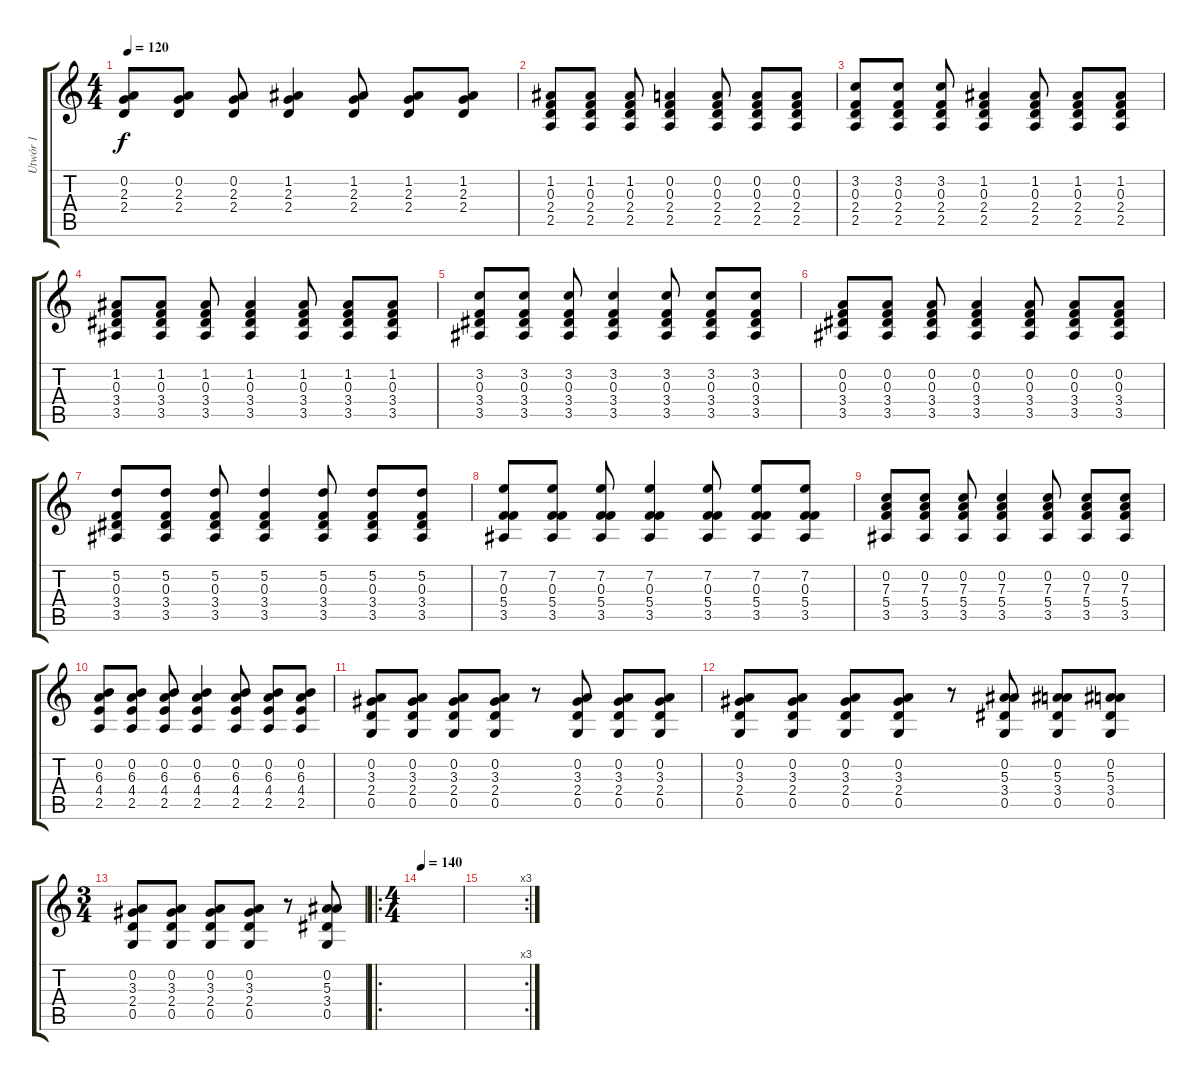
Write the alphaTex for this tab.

\track ("Utwór 1" "Utwór 1") {instrument acousticguitarsteel}
\staff {score tabs}
\tuning (D4 A3 F3 C3 G2 D2) {hide}
\ts (4 4)
\tempo 120
\clef g2
\ks c
(0.2 2.3 2.4).8{dy f} (0.2 2.3 2.4).8 (0.2 2.3 2.4).8 (1.2 2.3 2.4).4 (1.2 2.3 2.4).8 (1.2 2.3 2.4).8 (1.2 2.3 2.4).8 |
(1.2 0.3 2.4 2.5).8 (1.2 0.3 2.4 2.5).8 (1.2 0.3 2.4 2.5).8 (0.2 0.3 2.4 2.5).4 (0.2 0.3 2.4 2.5).8 (0.2 0.3 2.4 2.5).8 (0.2 0.3 2.4 2.5).8 |
(3.2 0.3 2.4 2.5).8 (3.2 0.3 2.4 2.5).8 (3.2 0.3 2.4 2.5).8 (1.2 0.3 2.4 2.5).4 (1.2 0.3 2.4 2.5).8 (1.2 0.3 2.4 2.5).8 (1.2 0.3 2.4 2.5).8 |
(1.2 0.3 3.4 3.5).8 (1.2 0.3 3.4 3.5).8 (1.2 0.3 3.4 3.5).8 (1.2 0.3 3.4 3.5).4 (1.2 0.3 3.4 3.5).8 (1.2 0.3 3.4 3.5).8 (1.2 0.3 3.4 3.5).8 |
(3.2 0.3 3.4 3.5).8 (3.2 0.3 3.4 3.5).8 (3.2 0.3 3.4 3.5).8 (3.2 0.3 3.4 3.5).4 (3.2 0.3 3.4 3.5).8 (3.2 0.3 3.4 3.5).8 (3.2 0.3 3.4 3.5).8 |
(0.2 0.3 3.4 3.5).8 (0.2 0.3 3.4 3.5).8 (0.2 0.3 3.4 3.5).8 (0.2 0.3 3.4 3.5).4 (0.2 0.3 3.4 3.5).8 (0.2 0.3 3.4 3.5).8 (0.2 0.3 3.4 3.5).8 |
(5.2 0.3 3.4 3.5).8 (5.2 0.3 3.4 3.5).8 (5.2 0.3 3.4 3.5).8 (5.2 0.3 3.4 3.5).4 (5.2 0.3 3.4 3.5).8 (5.2 0.3 3.4 3.5).8 (5.2 0.3 3.4 3.5).8 |
(7.2 0.3 5.4 3.5).8 (7.2 0.3 5.4 3.5).8 (7.2 0.3 5.4 3.5).8 (7.2 0.3 5.4 3.5).4 (7.2 0.3 5.4 3.5).8 (7.2 0.3 5.4 3.5).8 (7.2 0.3 5.4 3.5).8 |
(0.2 7.3 5.4 3.5).8 (0.2 7.3 5.4 3.5).8 (0.2 7.3 5.4 3.5).8 (0.2 7.3 5.4 3.5).4 (0.2 7.3 5.4 3.5).8 (0.2 7.3 5.4 3.5).8 (0.2 7.3 5.4 3.5).8 |
(0.2 6.3 4.4 2.5).8 (0.2 6.3 4.4 2.5).8 (0.2 6.3 4.4 2.5).8 (0.2 6.3 4.4 2.5).4 (0.2 6.3 4.4 2.5).8 (0.2 6.3 4.4 2.5).8 (0.2 6.3 4.4 2.5).8 |
(0.2 3.3 2.4 0.5).8 (0.2 3.3 2.4 0.5).8 (0.2 3.3 2.4 0.5).8 (0.2 3.3 2.4 0.5).8 r.8 (0.2 3.3 2.4 0.5).8 (0.2 3.3 2.4 0.5).8 (0.2 3.3 2.4 0.5).8 |
(0.2 3.3 2.4 0.5).8 (0.2 3.3 2.4 0.5).8 (0.2 3.3 2.4 0.5).8 (0.2 3.3 2.4 0.5).8 r.8 (0.2 5.3 3.4 0.5).8 (0.2 5.3 3.4 0.5).8 (0.2 5.3 3.4 0.5).8 |
\ts (3 4)
(0.2 3.3 2.4 0.5).8 (0.2 3.3 2.4 0.5).8 (0.2 3.3 2.4 0.5).8 (0.2 3.3 2.4 0.5).8 r.8 (0.2 5.3 3.4 0.5).8 |
\ro
\ts (4 4)
\tempo 140
|
\rc 3
